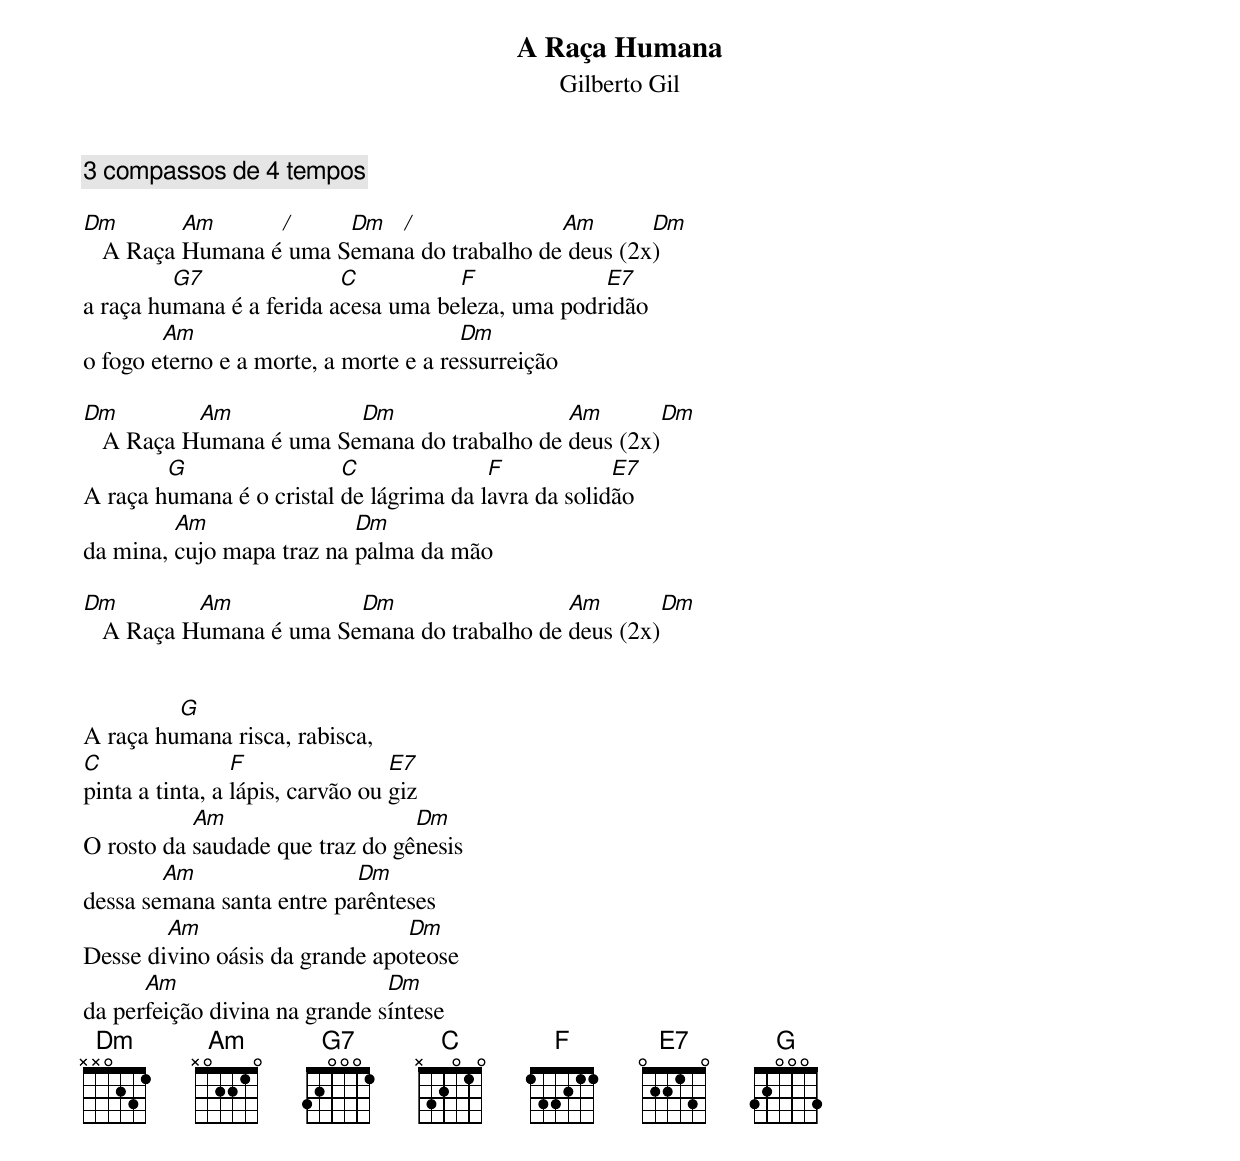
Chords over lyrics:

A Raça Humana
Gilberto Gil


3 compassos de 4 tempos

Dm        Am      /     Dm  /               Am       Dm
   A Raça Humana é uma Semana do trabalho de deus (2x)
         G7               C          F             E7
a raça humana é a ferida acesa uma beleza, uma podridão
        Am                             Dm
o fogo eterno e a morte, a morte e a ressurreição

Dm         Am            Dm                  Am       Dm
   A Raça Humana é uma Semana do trabalho de deus (2x)
        G                 C              F            E7
A raça humana é o cristal de lágrima da lavra da solidão
         Am                Dm
da mina, cujo mapa traz na palma da mão

Dm         Am            Dm                  Am       Dm
   A Raça Humana é uma Semana do trabalho de deus (2x)


         G
A raça humana risca, rabisca,
C                F                E7
pinta a tinta, a lápis, carvão ou giz
           Am                    Dm
O rosto da saudade que traz do gênesis
        Am                 Dm
dessa semana santa entre parênteses
        Am                      Dm
Desse divino oásis da grande apoteose
      Am                       Dm
da perfeição divina na grande síntese
